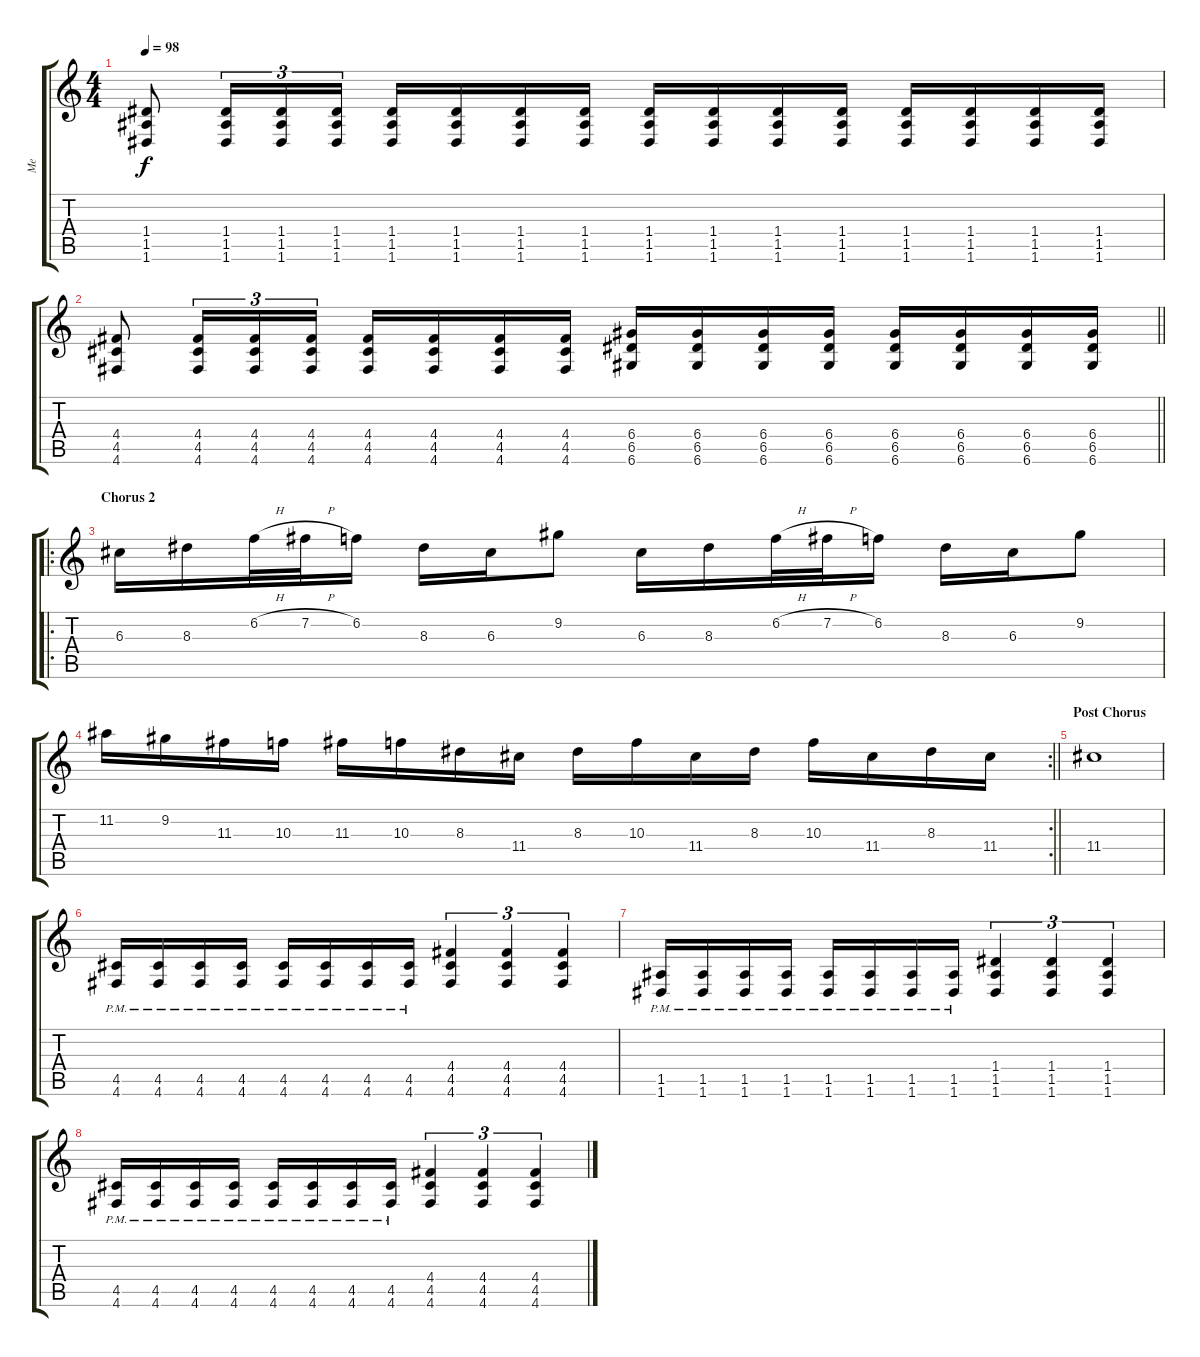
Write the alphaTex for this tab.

\track ("Me" "Me") {instrument overdrivenguitar}
\staff {score tabs}
\tuning (E4 B3 G3 D3 A2 D2) {hide}
\ts (4 4)
\tempo 98
\clef g2
\ks c
(1.4 1.5 1.6).8{dy f} (1.4 1.5 1.6).16{tu (3 2)} (1.4 1.5 1.6).16{tu (3 2)} (1.4 1.5 1.6).16{tu (3 2)} (1.4 1.5 1.6).16 (1.4 1.5 1.6).16 (1.4 1.5 1.6).16 (1.4 1.5 1.6).16 (1.4 1.5 1.6).16 (1.4 1.5 1.6).16 (1.4 1.5 1.6).16 (1.4 1.5 1.6).16 (1.4 1.5 1.6).16 (1.4 1.5 1.6).16 (1.4 1.5 1.6).16 (1.4 1.5 1.6).16 |
\barLineRight lightlight
(4.4 4.5 4.6).8 (4.4 4.5 4.6).16{tu (3 2)} (4.4 4.5 4.6).16{tu (3 2)} (4.4 4.5 4.6).16{tu (3 2)} (4.4 4.5 4.6).16 (4.4 4.5 4.6).16 (4.4 4.5 4.6).16 (4.4 4.5 4.6).16 (6.4 6.5 6.6).16 (6.4 6.5 6.6).16 (6.4 6.5 6.6).16 (6.4 6.5 6.6).16 (6.4 6.5 6.6).16 (6.4 6.5 6.6).16 (6.4 6.5 6.6).16 (6.4 6.5 6.6).16 |
\ro
\section ("" "Chorus 2")
6.3.16 8.3.16 6.2{h}.32 7.2{h}.32 6.2.16 8.3.16 6.3.16 9.2.8 6.3.16 8.3.16 6.2{h}.32 7.2{h}.32 6.2.16 8.3.16 6.3.16 9.2.8 |
\rc 2
\barLineRight lightlight
11.2.16 9.2.16 11.3.16 10.3.16 11.3.16 10.3.16 8.3.16 11.4.16 8.3.16 10.3.16 11.4.16 8.3.16 10.3.16 11.4.16 8.3.16 11.4.16 |
\section ("" "Post Chorus")
11.4.1 |
(4.5{pm} 4.6{pm}).16 (4.5{pm} 4.6{pm}).16 (4.5{pm} 4.6{pm}).16 (4.5{pm} 4.6{pm}).16 (4.5{pm} 4.6{pm}).16 (4.5{pm} 4.6{pm}).16 (4.5{pm} 4.6{pm}).16 (4.5{pm} 4.6{pm}).16 (4.4 4.5 4.6).4{tu (3 2)} (4.4 4.5 4.6).4{tu (3 2)} (4.4 4.5 4.6).4{tu (3 2)} |
(1.5{pm} 1.6{pm}).16 (1.5{pm} 1.6{pm}).16 (1.5{pm} 1.6{pm}).16 (1.5{pm} 1.6{pm}).16 (1.5{pm} 1.6{pm}).16 (1.5{pm} 1.6{pm}).16 (1.5{pm} 1.6{pm}).16 (1.5{pm} 1.6{pm}).16 (1.4 1.5 1.6).4{tu (3 2)} (1.4 1.5 1.6).4{tu (3 2)} (1.4 1.5 1.6).4{tu (3 2)} |
(4.5{pm} 4.6{pm}).16 (4.5{pm} 4.6{pm}).16 (4.5{pm} 4.6{pm}).16 (4.5{pm} 4.6{pm}).16 (4.5{pm} 4.6{pm}).16 (4.5{pm} 4.6{pm}).16 (4.5{pm} 4.6{pm}).16 (4.5{pm} 4.6{pm}).16 (4.4 4.5 4.6).4{tu (3 2)} (4.4 4.5 4.6).4{tu (3 2)} (4.4 4.5 4.6).4{tu (3 2)}
